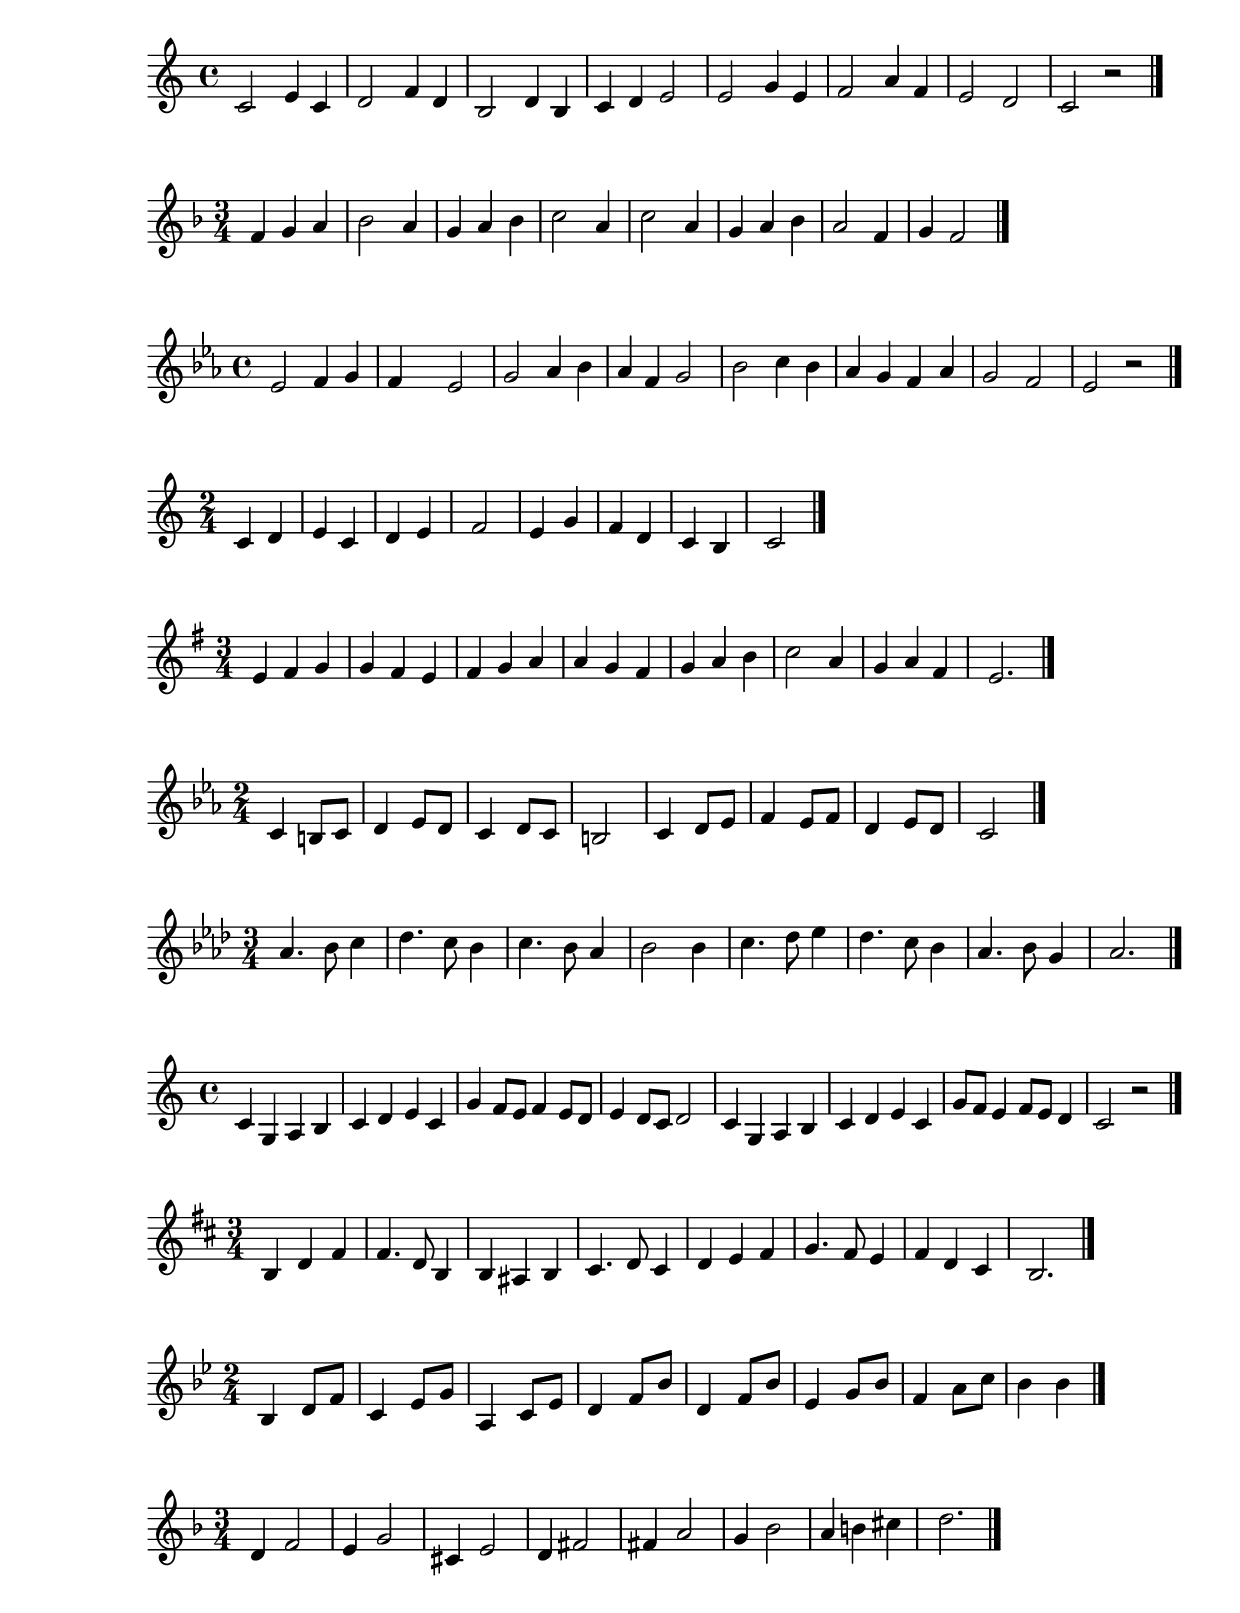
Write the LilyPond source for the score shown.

\new Staff {
  \clef treble \time 4/4
  \relative c' { 
    c2 e4 c 4 | d2 f4 d4 | b2 d4 b4 | c4 d e2 | 
    e2 g4 e4 | f2 a4 f | e2 d | c2 r \bar "|."
  }

}

\new Staff {
  \clef treble \time 3/4 \key f \major
  \relative c' { 
    f4 g a | bes2 a4 | g a bes | c2 a4 | 
    c2 a4 | g a bes | a2 f4 | g f2  \bar "|."
  }
}

\new Staff {
  \clef treble \time 4/4 \key ees \major 
  \relative c' { 
    ees2 f4 g | f s ees2 | g2 aes4 bes | aes f g2 | 
    bes2 c4 bes | aes g f aes | g2 f | ees r \bar "|."
  }
}

\new Staff {
  \clef treble \time 2/4
  \relative c' { 
    c4 d | e c | d e | f2 | 
    e4 g | f d | c b | c2  \bar "|."
  }
}

\new Staff {
  \clef treble \time 3/4 \key e \minor
  \relative c' { 
    e4 fis g | g fis e | fis g a | a g fis | 
    g a b | c2 a4 | g a fis | e2.  \bar "|."
  }
}

\new Staff {
  \clef treble \time 2/4 \key c \minor
  \relative c' { 
    c4 b8 c | d4 ees8 d | c4 d8 c | b2 | 
    c4 d8 ees | f4 ees8 f | d4 ees8 d | c2 \bar "|."
  }
}

\new Staff {
  \clef treble \time 3/4 \key aes \major
  \relative c' { 
    aes'4. bes8 c4 | des4. c8 bes4 | c4. bes8 aes4 | bes2 bes 4 | 
    c4. des8 ees4 | des4. c8 bes4 | aes4. bes8 g4 | aes2. \bar "|."
  }
}

\new Staff {
  \clef treble \time 4/4 \key c \major
  \relative c' { 
    c4 g a b | c d e c | g' f8 e f4 e8 d |  e4 d8 c d2 | 
    c4 g a b | c d e c | g'8 f e4 f8 e d4 | c2 r2 \bar "|."
  }
}

\new Staff {
  \clef treble \time 3/4 \key d \major
  \relative c' { 
    b4 d fis | fis4. d8 b4 | b4 ais b | cis4. d8 cis4 | 
    d4 e fis | g4. fis8 e4 | fis4 d cis | b2.  \bar "|."
  }
}

\new Staff {
  \clef treble \time 2/4 \key bes \major
  \relative c' { 
    bes4 d8 f | c4 ees8 g | a,4 c8 ees | d4 f8 bes | 
    d,4 f8 bes | ees,4 g8 bes | f4 a8 c | bes4 bes  \bar "|."
  }
}

\new Staff {
  \clef treble \time 3/4 \key f \major
  \relative c' { 
    d4 f2 | e4 g2 | cis,4 e2 | d4 fis2 | 
    fis4 a2 | g4 bes2 | a4 b cis | d2.  \bar "|."
  }
}